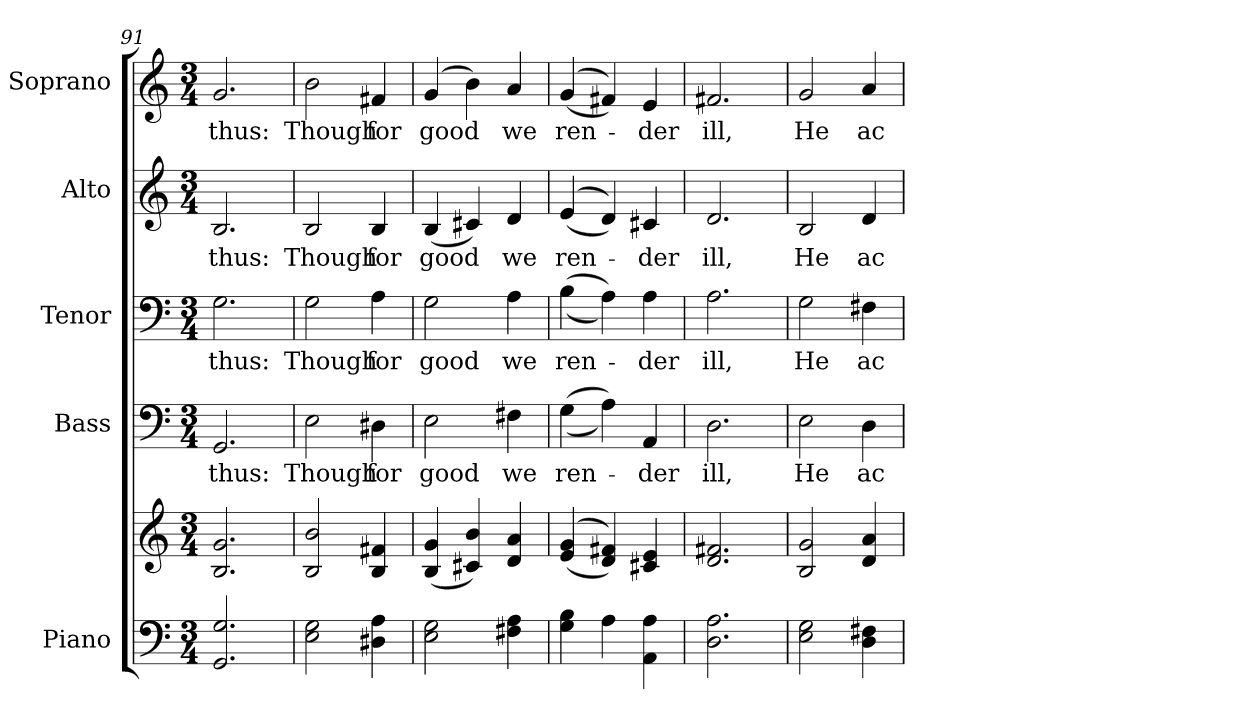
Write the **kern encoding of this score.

**kern	**kern	**kern	**text	**kern	**text	**kern	**text	**kern	**text
*part5	*part5	*part4	*part4	*part3	*part3	*part2	*part2	*part1	*part1
*staff6	*staff5	*staff4	*staff4	*staff3	*staff3	*staff2	*staff2	*staff1	*staff1
*I"Piano	*	*I"Bass	*	*I"Tenor	*	*I"Alto	*	*I"Soprano	*
*I'Pno.	*	*I'B.	*	*I'T.	*	*I'A.	*	*I'S.	*
!!LO:PB:g=z
*clefF4	*clefG2	*clefF4	*	*clefF4	*	*clefG2	*	*clefG2	*
*k[]	*k[]	*k[]	*	*k[]	*	*k[]	*	*k[]	*
*C:	*C:	*C:	*	*C:	*	*C:	*	*C:	*
*M3/4	*M3/4	*M3/4	*	*M3/4	*	*M3/4	*	*M3/4	*
=91	=91	=91	=91	=91	=91	=91	=91	=91	=91
!	!	!	!LO:LY:b:color=#000000	!	!	!	!	!	!
!	!	!	!	!	!LO:LY:b:color=#000000	!	!	!	!
!	!	!	!	!	!	!	!LO:LY:b:color=#000000	!	!
!	!	!	!	!	!	!	!	!	!LO:LY:b:color=#000000
2.GGi/ 2.Gi	2.Bi/ 2.gi	2.GGi/	thus:	2.Gi\	thus:	2.Bi/	thus:	2.gi/	thus:
=92	=92	=92	=92	=92	=92	=92	=92	=92	=92
!	!	!	!LO:LY:b:color=#000000	!	!	!	!	!	!
!	!	!	!	!	!LO:LY:b:color=#000000	!	!	!	!
!	!	!	!	!	!	!	!LO:LY:b:color=#000000	!	!
!	!	!	!	!	!	!	!	!	!LO:LY:b:color=#000000
2Ei\ 2Gi	2Bi/ 2bi	2Ei\	Though	2Gi\	Though	2Bi/	Though	2bi\	Though
!	!	!	!LO:LY:b:color=#000000	!	!	!	!	!	!
!	!	!	!	!	!LO:LY:b:color=#000000	!	!	!	!
!	!	!	!	!	!	!	!LO:LY:b:color=#000000	!	!
!	!	!	!	!	!	!	!	!	!LO:LY:b:color=#000000
4D#Xi\ 4Ai	4Bi/ 4f#Xi	4D#Xi\	for	4Ai\	for	4Bi/	for	4f#Xi/	for
=93	=93	=93	=93	=93	=93	=93	=93	=93	=93
!	!	!	!LO:LY:b:color=#000000	!	!	!	!	!	!
!	!	!	!	!	!LO:LY:b:color=#000000	!	!	!	!
!	!	!	!	!	!	!	!LO:LY:b:color=#000000	!	!
!	!	!	!	!	!	!	!	!	!LO:LY:b:color=#000000
2Ei\ 2Gi	(4Bi/ 4gi	2Ei\	good	2Gi\	good	(4Bi/	good	(4gi/	good
.	(4c#Xi/ 4bi)	.	.	.	.	4c#Xi/)	.	4bi\)	.
!	!	!	!LO:LY:b:color=#000000	!	!	!	!	!	!
!	!	!	!	!	!LO:LY:b:color=#000000	!	!	!	!
!	!	!	!	!	!	!	!LO:LY:b:color=#000000	!	!
!	!	!	!	!	!	!	!	!	!LO:LY:b:color=#000000
4F#Xi\ 4Ai	4di/ 4ai	4F#Xi\	we	4Ai\	we	4di/	we	4ai/	we
!!LO:PB:g=z
=94	=94	=94	=94	=94	=94	=94	=94	=94	=94
!	!	!	!LO:LY:b:color=#000000	!	!	!	!	!	!
!	!	!	!	!	!LO:LY:b:color=#000000	!	!	!	!
!	!	!	!	!	!	!	!LO:LY:b:color=#000000	!	!
!	!	!	!	!	!	!	!	!	!LO:LY:b:color=#000000
4Gi\ 4Bi	((4ei/ 4gi	((4Gi\	ren-	((4Bi\	ren-	((4ei/	ren-	((4gi/	ren-
4Ai\	4di/ 4f#Xi))	4Ai\))	.	4Ai\))	.	4di/))	.	4f#Xi/))	.
!	!	!	!LO:LY:b:color=#000000	!	!	!	!	!	!
!	!	!	!	!	!LO:LY:b:color=#000000	!	!	!	!
!	!	!	!	!	!	!	!LO:LY:b:color=#000000	!	!
!	!	!	!	!	!	!	!	!	!LO:LY:b:color=#000000
4AAi\ 4Ai	4c#Xi/ 4ei	4AAi/	-der	4Ai\	-der	4c#Xi/	-der	4ei/	-der
=95	=95	=95	=95	=95	=95	=95	=95	=95	=95
!	!	!	!LO:LY:b:color=#000000	!	!	!	!	!	!
!	!	!	!	!	!LO:LY:b:color=#000000	!	!	!	!
!	!	!	!	!	!	!	!LO:LY:b:color=#000000	!	!
!	!	!	!	!	!	!	!	!	!LO:LY:b:color=#000000
2.Di\ 2.Ai	2.di/ 2.f#Xi	2.Di\	ill,	2.Ai\	ill,	2.di/	ill,	2.f#Xi/	ill,
=96	=96	=96	=96	=96	=96	=96	=96	=96	=96
!	!	!	!LO:LY:b:color=#000000	!	!	!	!	!	!
!	!	!	!	!	!LO:LY:b:color=#000000	!	!	!	!
!	!	!	!	!	!	!	!LO:LY:b:color=#000000	!	!
!	!	!	!	!	!	!	!	!	!LO:LY:b:color=#000000
2Ei\ 2Gi	2Bi/ 2gi	2Ei\	He	2Gi\	He	2Bi/	He	2gi/	He
!	!	!	!LO:LY:b:color=#000000	!	!	!	!	!	!
!	!	!	!	!	!LO:LY:b:color=#000000	!	!	!	!
!	!	!	!	!	!	!	!LO:LY:b:color=#000000	!	!
!	!	!	!	!	!	!	!	!	!LO:LY:b:color=#000000
4Di\ 4F#Xi	4di/ 4ai	4Di\	ac-	4F#Xi\	ac-	4di/	ac-	4ai/	ac-
=	=	=	=	=	=	=	=	=	=
*-	*-	*-	*-	*-	*-	*-	*-	*-	*-
